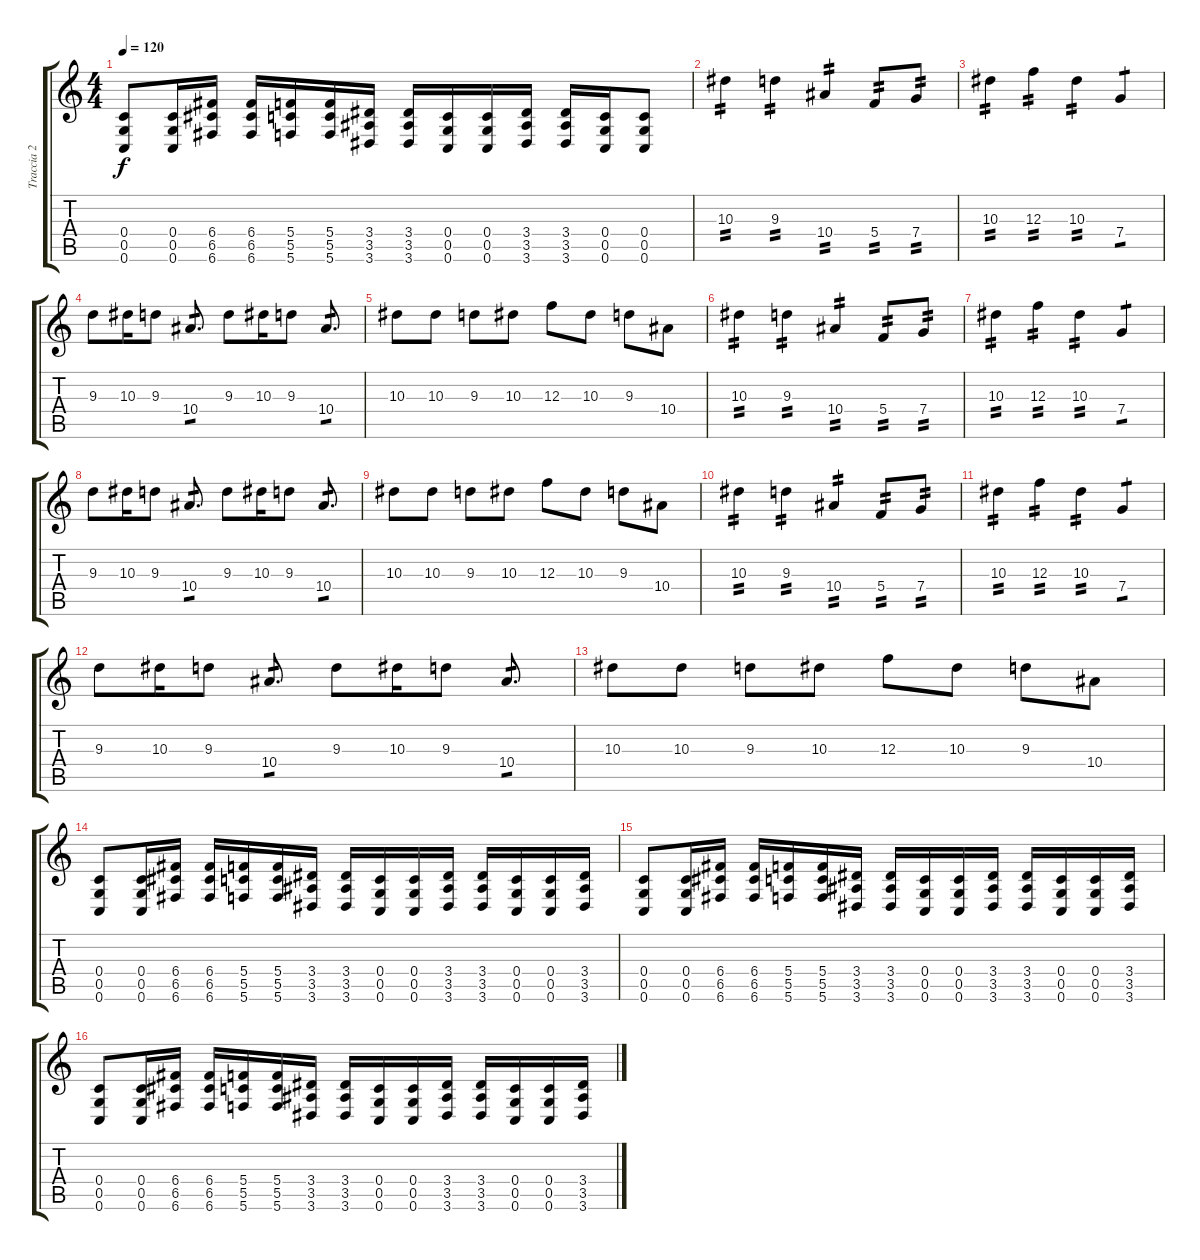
\track ("Traccia 2" "Traccia 2") {instrument overdrivenguitar}
\staff {score tabs}
\tuning (D4 A3 F3 C3 G2 C2) {hide}
\ts (4 4)
\tempo 120
\clef g2
\ks c
(0.4 0.5 0.6).8{dy f} (0.4 0.5 0.6).16 (6.4 6.5 6.6).16 (6.4 6.5 6.6).16 (5.4 5.5 5.6).16 (5.4 5.5 5.6).16 (3.4 3.5 3.6).16 (3.4 3.5 3.6).16 (0.4 0.5 0.6).16 (0.4 0.5 0.6).16 (3.4 3.5 3.6).16 (3.4 3.5 3.6).16 (0.4 0.5 0.6).16 (0.4 0.5 0.6).8 |
10.3.4{tp 2} 9.3.4{tp 2} 10.4.4{tp 2} 5.4.8{tp 2} 7.4.8{tp 2} |
10.3.4{tp 2} 12.3.4{tp 2} 10.3.4{tp 2} 7.4.4{tp 1} |
9.3.8 10.3.16 9.3.8 10.4.8{d tp 1} 9.3.8 10.3.16 9.3.8 10.4.8{d tp 1} |
10.3.8 10.3.8 9.3.8 10.3.8 12.3.8 10.3.8 9.3.8 10.4.8 |
10.3.4{tp 2} 9.3.4{tp 2} 10.4.4{tp 2} 5.4.8{tp 2} 7.4.8{tp 2} |
10.3.4{tp 2} 12.3.4{tp 2} 10.3.4{tp 2} 7.4.4{tp 1} |
9.3.8 10.3.16 9.3.8 10.4.8{d tp 1} 9.3.8 10.3.16 9.3.8 10.4.8{d tp 1} |
10.3.8 10.3.8 9.3.8 10.3.8 12.3.8 10.3.8 9.3.8 10.4.8 |
10.3.4{tp 2} 9.3.4{tp 2} 10.4.4{tp 2} 5.4.8{tp 2} 7.4.8{tp 2} |
10.3.4{tp 2} 12.3.4{tp 2} 10.3.4{tp 2} 7.4.4{tp 1} |
9.3.8 10.3.16 9.3.8 10.4.8{d tp 1} 9.3.8 10.3.16 9.3.8 10.4.8{d tp 1} |
10.3.8 10.3.8 9.3.8 10.3.8 12.3.8 10.3.8 9.3.8 10.4.8 |
(0.4 0.5 0.6).8 (0.4 0.5 0.6).16 (6.4 6.5 6.6).16 (6.4 6.5 6.6).16 (5.4 5.5 5.6).16 (5.4 5.5 5.6).16 (3.4 3.5 3.6).16 (3.4 3.5 3.6).16 (0.4 0.5 0.6).16 (0.4 0.5 0.6).16 (3.4 3.5 3.6).16 (3.4 3.5 3.6).16 (0.4 0.5 0.6).16 (0.4 0.5 0.6).16 (3.4 3.5 3.6).16 |
(0.4 0.5 0.6).8 (0.4 0.5 0.6).16 (6.4 6.5 6.6).16 (6.4 6.5 6.6).16 (5.4 5.5 5.6).16 (5.4 5.5 5.6).16 (3.4 3.5 3.6).16 (3.4 3.5 3.6).16 (0.4 0.5 0.6).16 (0.4 0.5 0.6).16 (3.4 3.5 3.6).16 (3.4 3.5 3.6).16 (0.4 0.5 0.6).16 (0.4 0.5 0.6).16 (3.4 3.5 3.6).16 |
(0.4 0.5 0.6).8 (0.4 0.5 0.6).16 (6.4 6.5 6.6).16 (6.4 6.5 6.6).16 (5.4 5.5 5.6).16 (5.4 5.5 5.6).16 (3.4 3.5 3.6).16 (3.4 3.5 3.6).16 (0.4 0.5 0.6).16 (0.4 0.5 0.6).16 (3.4 3.5 3.6).16 (3.4 3.5 3.6).16 (0.4 0.5 0.6).16 (0.4 0.5 0.6).16 (3.4 3.5 3.6).16
